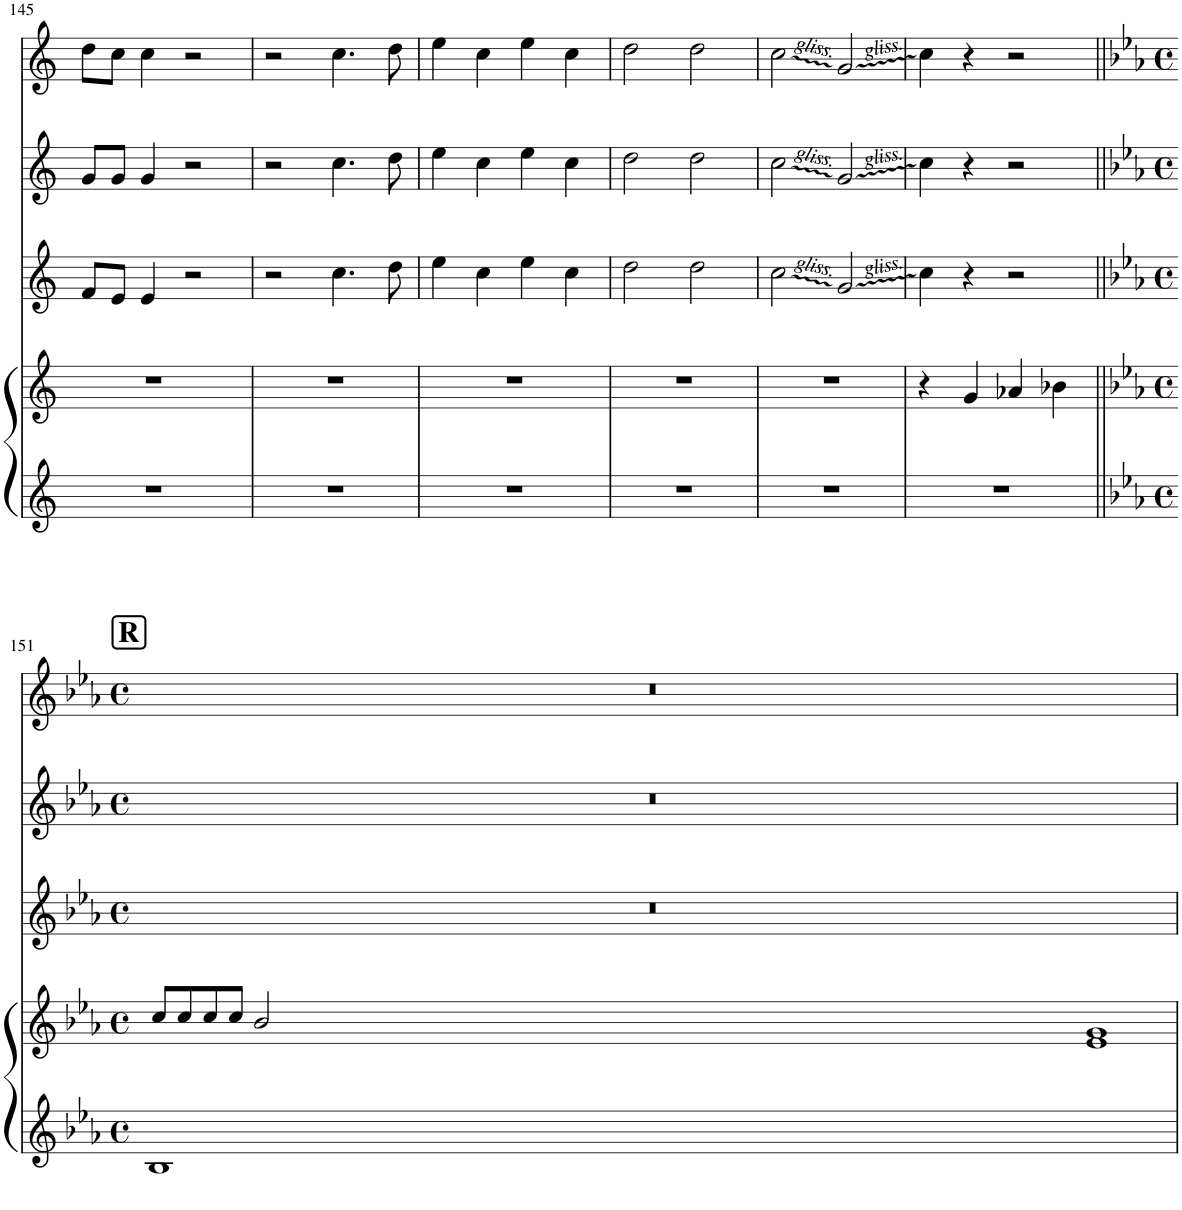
**kern	**kern	**kern	**kern	**kern
*part4	*part4	*part3	*part2	*part1
*staff5	*staff4	*staff3	*staff2	*staff1
*I"Piano	*	*I"Piano	*I"Piano	*I"Piano
*I'Pno	*	*I'Pno	*I'Pno	*I'Pno
!!LO:PB:g=z
*clefG2	*clefG2	*clefG2	*clefG2	*clefG2
*k[]	*k[]	*k[]	*k[]	*k[]
*M2/2	*M2/2	*M2/2	*M2/2	*M2/2
*met(c|)	*met(c|)	*met(c|)	*met(c|)	*met(c|)
=145	=145	=145	=145	=145
1r	1r	8f/L	8g/L	8dd\L
.	.	8e/J	8g/J	8cc\J
.	.	4e/	4g/	4cc\
.	.	2r	2r	2r
=146	=146	=146	=146	=146
1r	1r	2r	2r	2r
.	.	4.cc\	4.cc\	4.cc\
.	.	8dd\	8dd\	8dd\
=147	=147	=147	=147	=147
1r	1r	4ee\	4ee\	4ee\
.	.	4cc\	4cc\	4cc\
.	.	4ee\	4ee\	4ee\
.	.	4cc\	4cc\	4cc\
=148	=148	=148	=148	=148
1r	1r	2dd\	2dd\	2dd\
.	.	2dd\	2dd\	2dd\
=149	=149	=149	=149	=149
1r	1r	2cc\	2cc\	2cc\
.	.	2g/	2g/	2g/
=150	=150	=150	=150	=150
1r	4r	4cc\	4cc\	4cc\
.	4g/	4r	4r	4r
.	4a-X/	2r	2r	2r
.	4b-X\	.	.	.
!!LO:LB:g=z
!!LO:REH:place=s1:a:B:cj:fs=14:t=R
=151||	=151||	=151||	=151||	=151||
*k[b-e-a-]	*k[b-e-a-]	*k[b-e-a-]	*k[b-e-a-]	*k[b-e-a-]
*M4/4	*M4/4	*M4/4	*M4/4	*M4/4
*met(c)	*met(c)	*met(c)	*met(c)	*met(c)
*	*^	*	*	*
1B-	8cc/L	1%32ryy	1r	1r	1r
.	8cc/	.	.	.	.
.	8cc/	.	.	.	.
.	8cc/J	.	.	.	.
.	2b-/	.	.	.	.
!LO:N:vis=00.	!LO:N:vis=00.	!	!	!	!
1%45ryy	1%45ryy	.	1%45ryy	1%45ryy	1%45ryy
.	.	1e- 1g	.	.	.
*	*v	*v	*	*	*
=	=	=	=	=
*-	*-	*-	*-	*-
